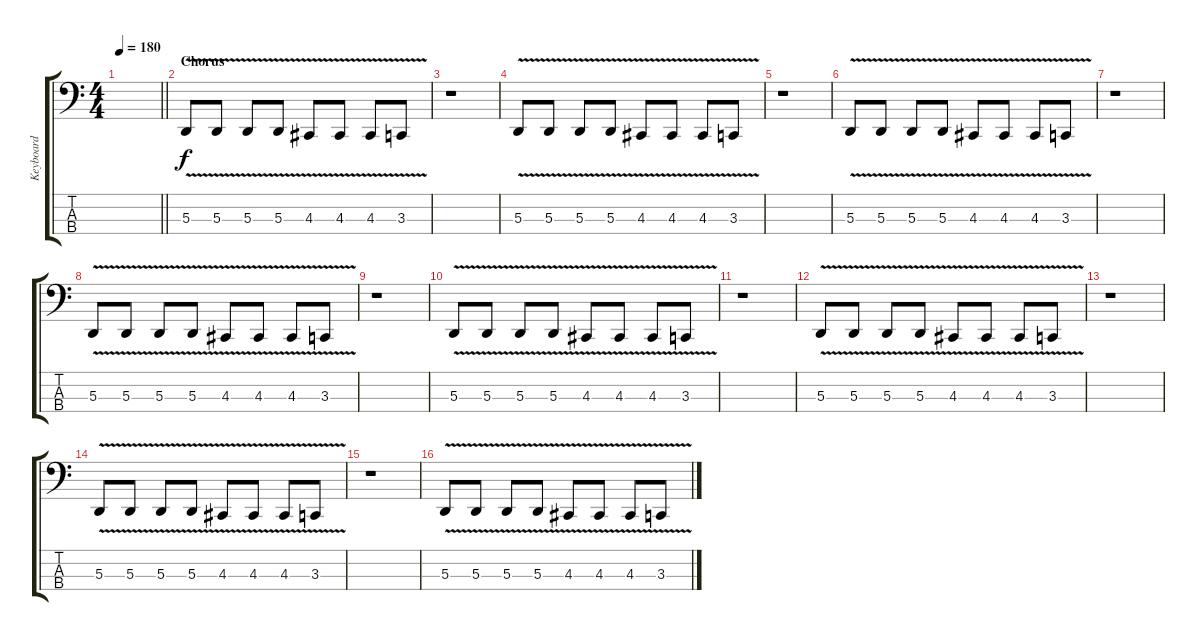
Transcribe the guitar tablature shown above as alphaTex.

\track ("Keyboard" "Keyboard") {instrument lead2sawtooth}
\staff {score tabs}
\tuning (G2 D2 A1 E1) {hide}
\ts (4 4)
\tempo 180
\clef f4
\barLineRight lightlight
\ks c
|
\section ("" "Chorus")
5.3{v}.8 5.3{v}.8 5.3{v}.8 5.3{v}.8 4.3{v}.8 4.3{v}.8 4.3{v}.8 3.3{v}.8 |
r.1 |
5.3{v}.8 5.3{v}.8 5.3{v}.8 5.3{v}.8 4.3{v}.8 4.3{v}.8 4.3{v}.8 3.3{v}.8 |
r.1 |
5.3{v}.8 5.3{v}.8 5.3{v}.8 5.3{v}.8 4.3{v}.8 4.3{v}.8 4.3{v}.8 3.3{v}.8 |
r.1 |
5.3{v}.8 5.3{v}.8 5.3{v}.8 5.3{v}.8 4.3{v}.8 4.3{v}.8 4.3{v}.8 3.3{v}.8 |
r.1 |
5.3{v}.8 5.3{v}.8 5.3{v}.8 5.3{v}.8 4.3{v}.8 4.3{v}.8 4.3{v}.8 3.3{v}.8 |
r.1 |
5.3{v}.8 5.3{v}.8 5.3{v}.8 5.3{v}.8 4.3{v}.8 4.3{v}.8 4.3{v}.8 3.3{v}.8 |
r.1 |
5.3{v}.8 5.3{v}.8 5.3{v}.8 5.3{v}.8 4.3{v}.8 4.3{v}.8 4.3{v}.8 3.3{v}.8 |
r.1 |
5.3{v}.8 5.3{v}.8 5.3{v}.8 5.3{v}.8 4.3{v}.8 4.3{v}.8 4.3{v}.8 3.3{v}.8
